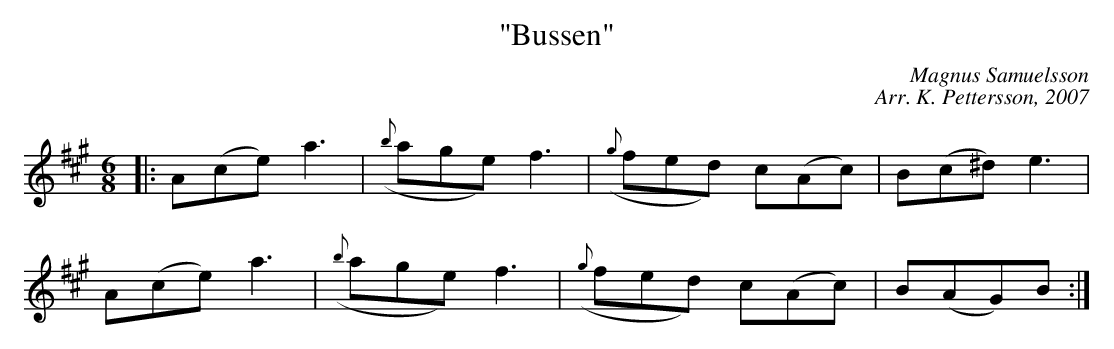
X:1
T:"Bussen"
C:Magnus Samuelsson
C:Arr. K. Pettersson, 2007
M:6/8
L:1/8
K:A
|: A(ce) a3 | ({b}age) f3 | ({g}fed) c(Ac) | B(c^d) e3 |
 A(ce) a3 | ({b}age) f3 | ({g}fed) c(Ac) | B(AG)B:|
|: |  |  | :|
